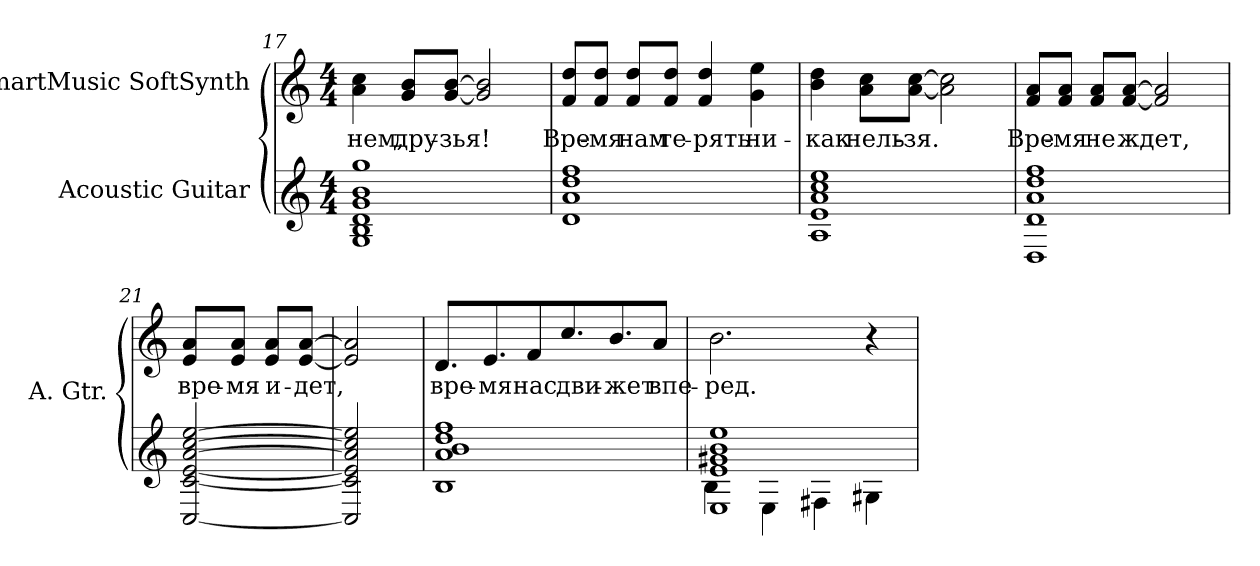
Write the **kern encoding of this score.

**kern	**kern	**text
*part2	*part1	*part1
*staff2	*staff1	*staff1
*I"Acoustic Guitar	*I"SmartMusic SoftSynth	*
*I'A. Gtr.	*	*
*clefG2	*clefG2	*
*ITrd7c12	*	*
*k[]	*k[]	*
*a:	*a:	*
*M4/4	*M4/4	*
=17	=17	=17
!	!	!LO:LY:b:color=#000000
1GGi 1BBi 1Di 1Gi 1Bi 1gi	4ai\ 4cci	-нем,
!	!	!LO:LY:b:color=#000000
.	8gi/ 8bi/L	дру-
!	!	!LO:LY:b:color=#000000
.	[<8gi/ [>8bi/J	-зья!
.	2gi/] 2bi]	.
!!LO:LB:g=z
=18	=18	=18
!	!	!LO:LY:b:color=#000000
1Di 1Ai 1di 1fi	8fi/ 8ddi/L	Вре-
!	!	!LO:LY:b:color=#000000
.	8fi/ 8ddi/J	-мя
!	!	!LO:LY:b:color=#000000
.	8fi/ 8ddi/L	нам
!	!	!LO:LY:b:color=#000000
.	8fi/ 8ddi/J	те-
!	!	!LO:LY:b:color=#000000
.	4fi/ 4ddi	-рять
!	!	!LO:LY:b:color=#000000
.	4gi\ 4eei	ни-
=19	=19	=19
!	!	!LO:LY:b:color=#000000
1AAi 1Ei 1Ai 1ci 1ei	4bi\ 4ddi	-как
!	!	!LO:LY:b:color=#000000
.	8ai\ 8cci\L	нель-
!	!	!LO:LY:b:color=#000000
.	[<8ai\ [>8cci\J	-зя.
.	2ai\] 2cci]	.
=20	=20	=20
!	!	!LO:LY:b:color=#000000
1DDi 1Di 1Ai 1di 1fi	8fi/ 8ai/L	Вре-
!	!	!LO:LY:b:color=#000000
.	8fi/ 8ai/J	-мя
!	!	!LO:LY:b:color=#000000
.	8fi/ 8ai/L	не
!	!	!LO:LY:b:color=#000000
.	[<8fi/ [>8ai/J	ждет,
.	2fi/] 2ai]	.
=21	=21	=21
!	!	!LO:LY:b:color=#000000
[<2CCi/ [<2Ci [<2Ei [>2Ai [>2ci [>2ei	8ei/ 8ai/L	вре-
!	!	!LO:LY:b:color=#000000
.	8ei/ 8ai/J	-мя
!	!	!LO:LY:b:color=#000000
.	8ei/ 8ai/L	и-
!	!	!LO:LY:b:color=#000000
.	[<8ei/ [>8ai/J	-дет,
!!LO:LB:g=z
=22	=22	=22
2CCi/] 2Ci] 2Ei] 2Ai] 2ci] 2ei]	2ei/] 2ai]	.
=23	=23	=23
!	!	!LO:LY:b:color=#000000
1BBi 1Ai 1Bi 1di 1fi	8.di/L	вре-
!	!	!LO:LY:b:color=#000000
.	8.ei/J	-мя
!	!	!LO:LY:b:color=#000000
.	8fi/L	нас
!	!	!LO:LY:b:color=#000000
.	8.cci/	дви-
!	!	!LO:LY:b:color=#000000
.	8.bi/J	-жет
!	!	!LO:LY:b:color=#000000
.	8ai/J	впе-
=24	=24	=24
*^	*	*
!	!	!	!LO:LY:b:color=#000000
1EEi 1Ei 1G#Xi 1Bi 1ei	4BBi\	2.bi\	-ред.
.	4EEi\	.	.
.	4FF#Xi\	.	.
.	4GG#Xi\	4r	.
*v	*v	*	*
=	=	=
*-	*-	*-
